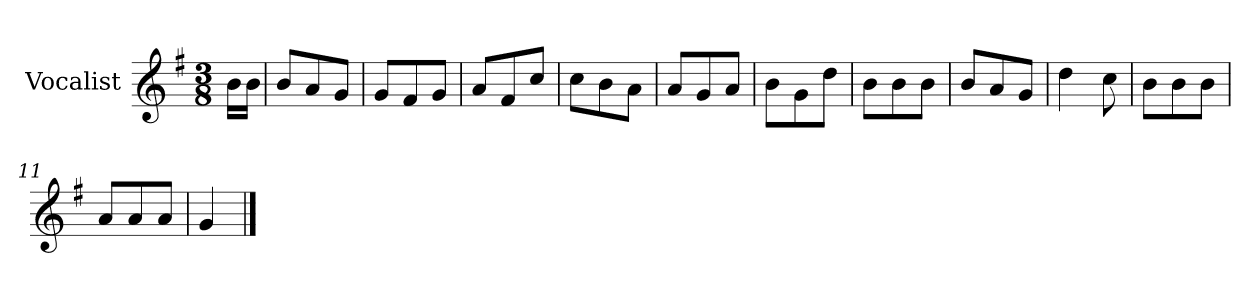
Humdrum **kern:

**kern
*part1
*staff1
*I"Vocalist
*k[f#]
*G:
*M3/8
=
16bLL
16bJJ
=1
8bL
8a
8gJ
=2
8gL
8f#
8gJ
=3
8aL
8f#
8ccJ
=4
8ccL
8b
8aJ
=5
8aL
8g
8aJ
=6
8bL
8g
8ddJ
=7
8bL
8b
8bJ
=8
8bL
8a
8gJ
=9
4dd
8cc
=10
8bL
8b
8bJ
=11
8aL
8a
8aJ
=12
4g
==
*-
